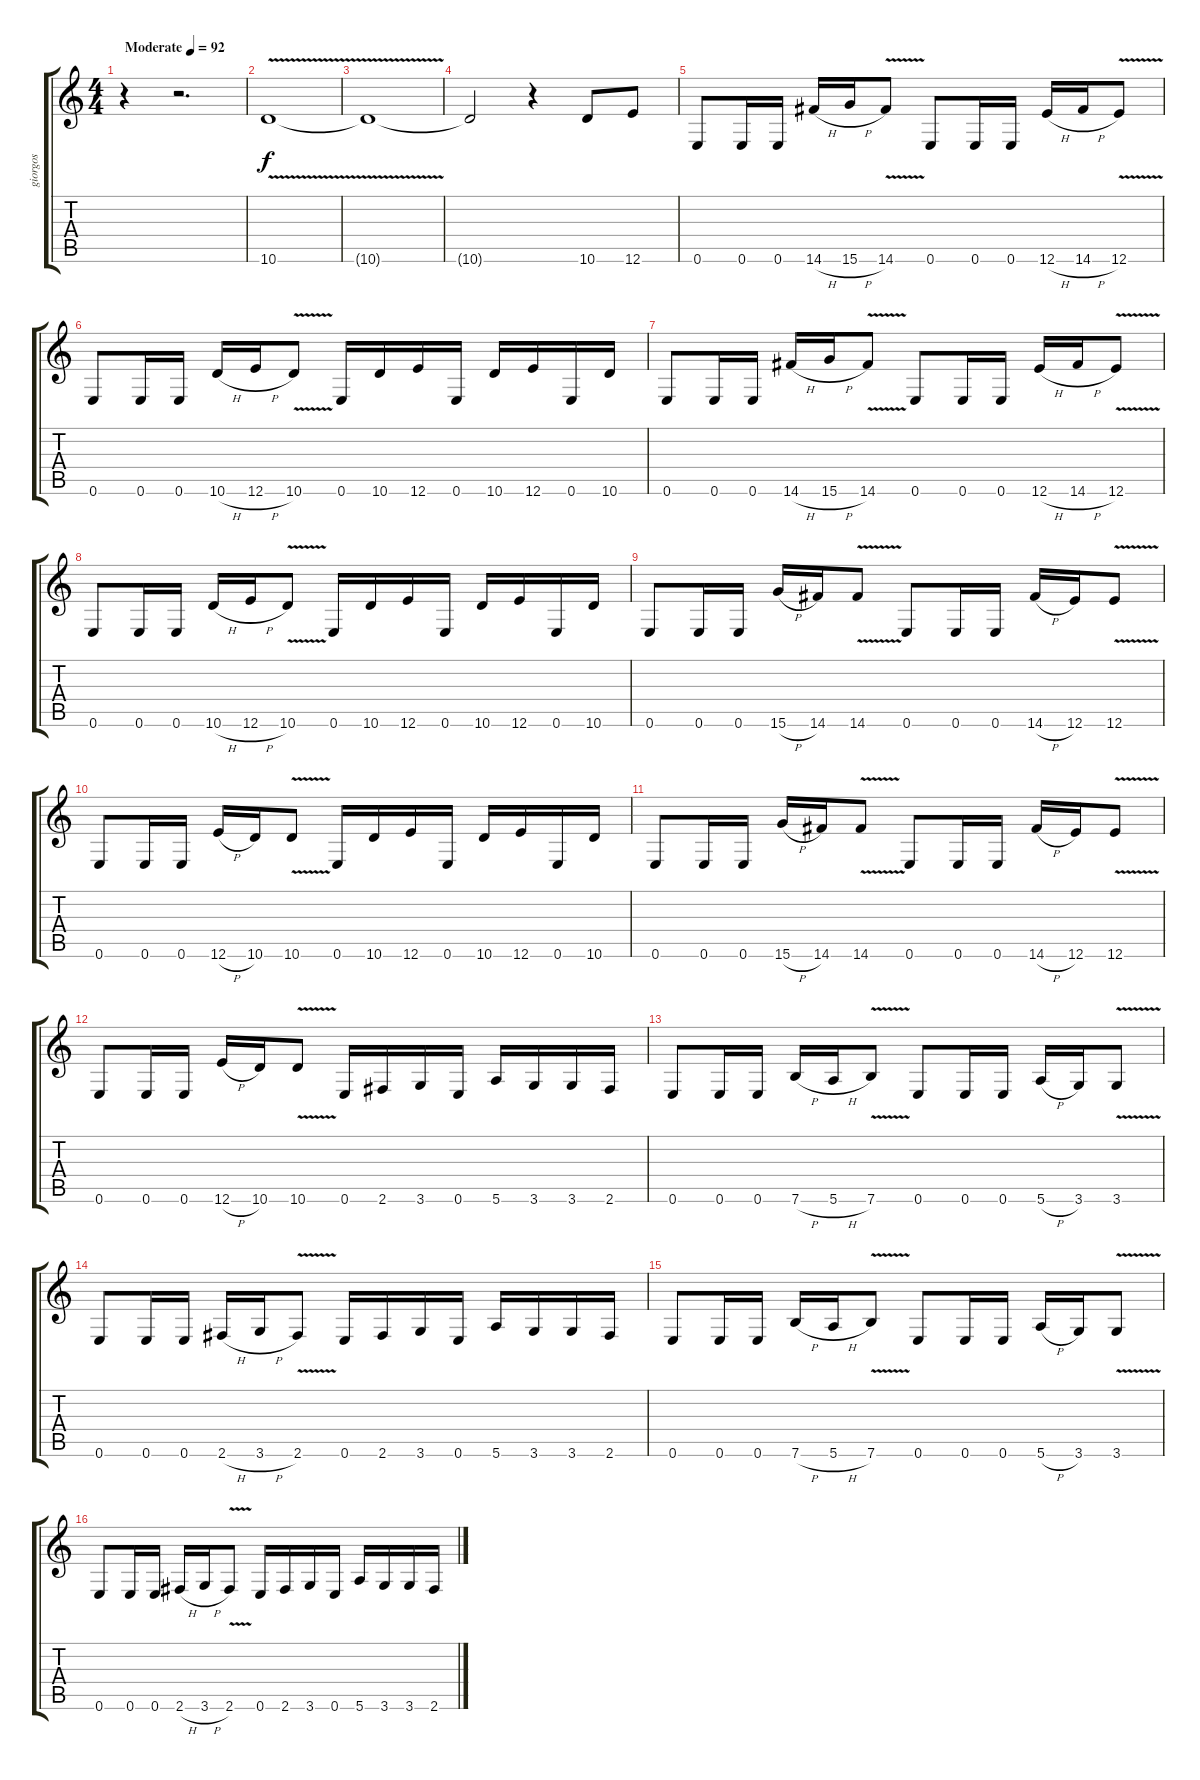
\track ("giorgos" "giorgos") {instrument overdrivenguitar}
\staff {score tabs}
\tuning (E4 B3 G3 D3 A2 E2) {hide}
\ts (4 4)
\tempo (92 "Moderate")
\clef g2
\ks c
r.4{dy f instrument overdrivenguitar} r.2{d} |
10.6{v}.1 |
10.6{t}.1 |
10.6{t}.2 r.4 10.6.8 12.6.8 |
0.6.8 0.6.16 0.6.16 14.6{h}.16 15.6{h}.16 14.6{v}.8 0.6.8 0.6.16 0.6.16 12.6{h}.16 14.6{h}.16 12.6{v}.8 |
0.6.8 0.6.16 0.6.16 10.6{h}.16 12.6{h}.16 10.6{v}.8 0.6.16 10.6.16 12.6.16 0.6.16 10.6.16 12.6.16 0.6.16 10.6.16 |
0.6.8 0.6.16 0.6.16 14.6{h}.16 15.6{h}.16 14.6{v}.8 0.6.8 0.6.16 0.6.16 12.6{h}.16 14.6{h}.16 12.6{v}.8 |
0.6.8 0.6.16 0.6.16 10.6{h}.16 12.6{h}.16 10.6{v}.8 0.6.16 10.6.16 12.6.16 0.6.16 10.6.16 12.6.16 0.6.16 10.6.16 |
0.6.8 0.6.16 0.6.16 15.6{h}.16 14.6.16 14.6{v}.8 0.6.8 0.6.16 0.6.16 14.6{h}.16 12.6.16 12.6{v}.8 |
0.6.8 0.6.16 0.6.16 12.6{h}.16 10.6.16 10.6{v}.8 0.6.16 10.6.16 12.6.16 0.6.16 10.6.16 12.6.16 0.6.16 10.6.16 |
0.6.8 0.6.16 0.6.16 15.6{h}.16 14.6.16 14.6{v}.8 0.6.8 0.6.16 0.6.16 14.6{h}.16 12.6.16 12.6{v}.8 |
0.6.8 0.6.16 0.6.16 12.6{h}.16 10.6.16 10.6{v}.8 0.6.16 2.6.16 3.6.16 0.6.16 5.6.16 3.6.16 3.6.16 2.6.16 |
0.6.8 0.6.16 0.6.16 7.6{h}.16 5.6{h}.16 7.6{v}.8 0.6.8 0.6.16 0.6.16 5.6{h}.16 3.6.16 3.6{v}.8 |
0.6.8 0.6.16 0.6.16 2.6{h}.16 3.6{h}.16 2.6{v}.8 0.6.16 2.6.16 3.6.16 0.6.16 5.6.16 3.6.16 3.6.16 2.6.16 |
0.6.8 0.6.16 0.6.16 7.6{h}.16 5.6{h}.16 7.6{v}.8 0.6.8 0.6.16 0.6.16 5.6{h}.16 3.6.16 3.6{v}.8 |
0.6.8 0.6.16 0.6.16 2.6{h}.16 3.6{h}.16 2.6{v}.8 0.6.16 2.6.16 3.6.16 0.6.16 5.6.16 3.6.16 3.6.16 2.6.16
